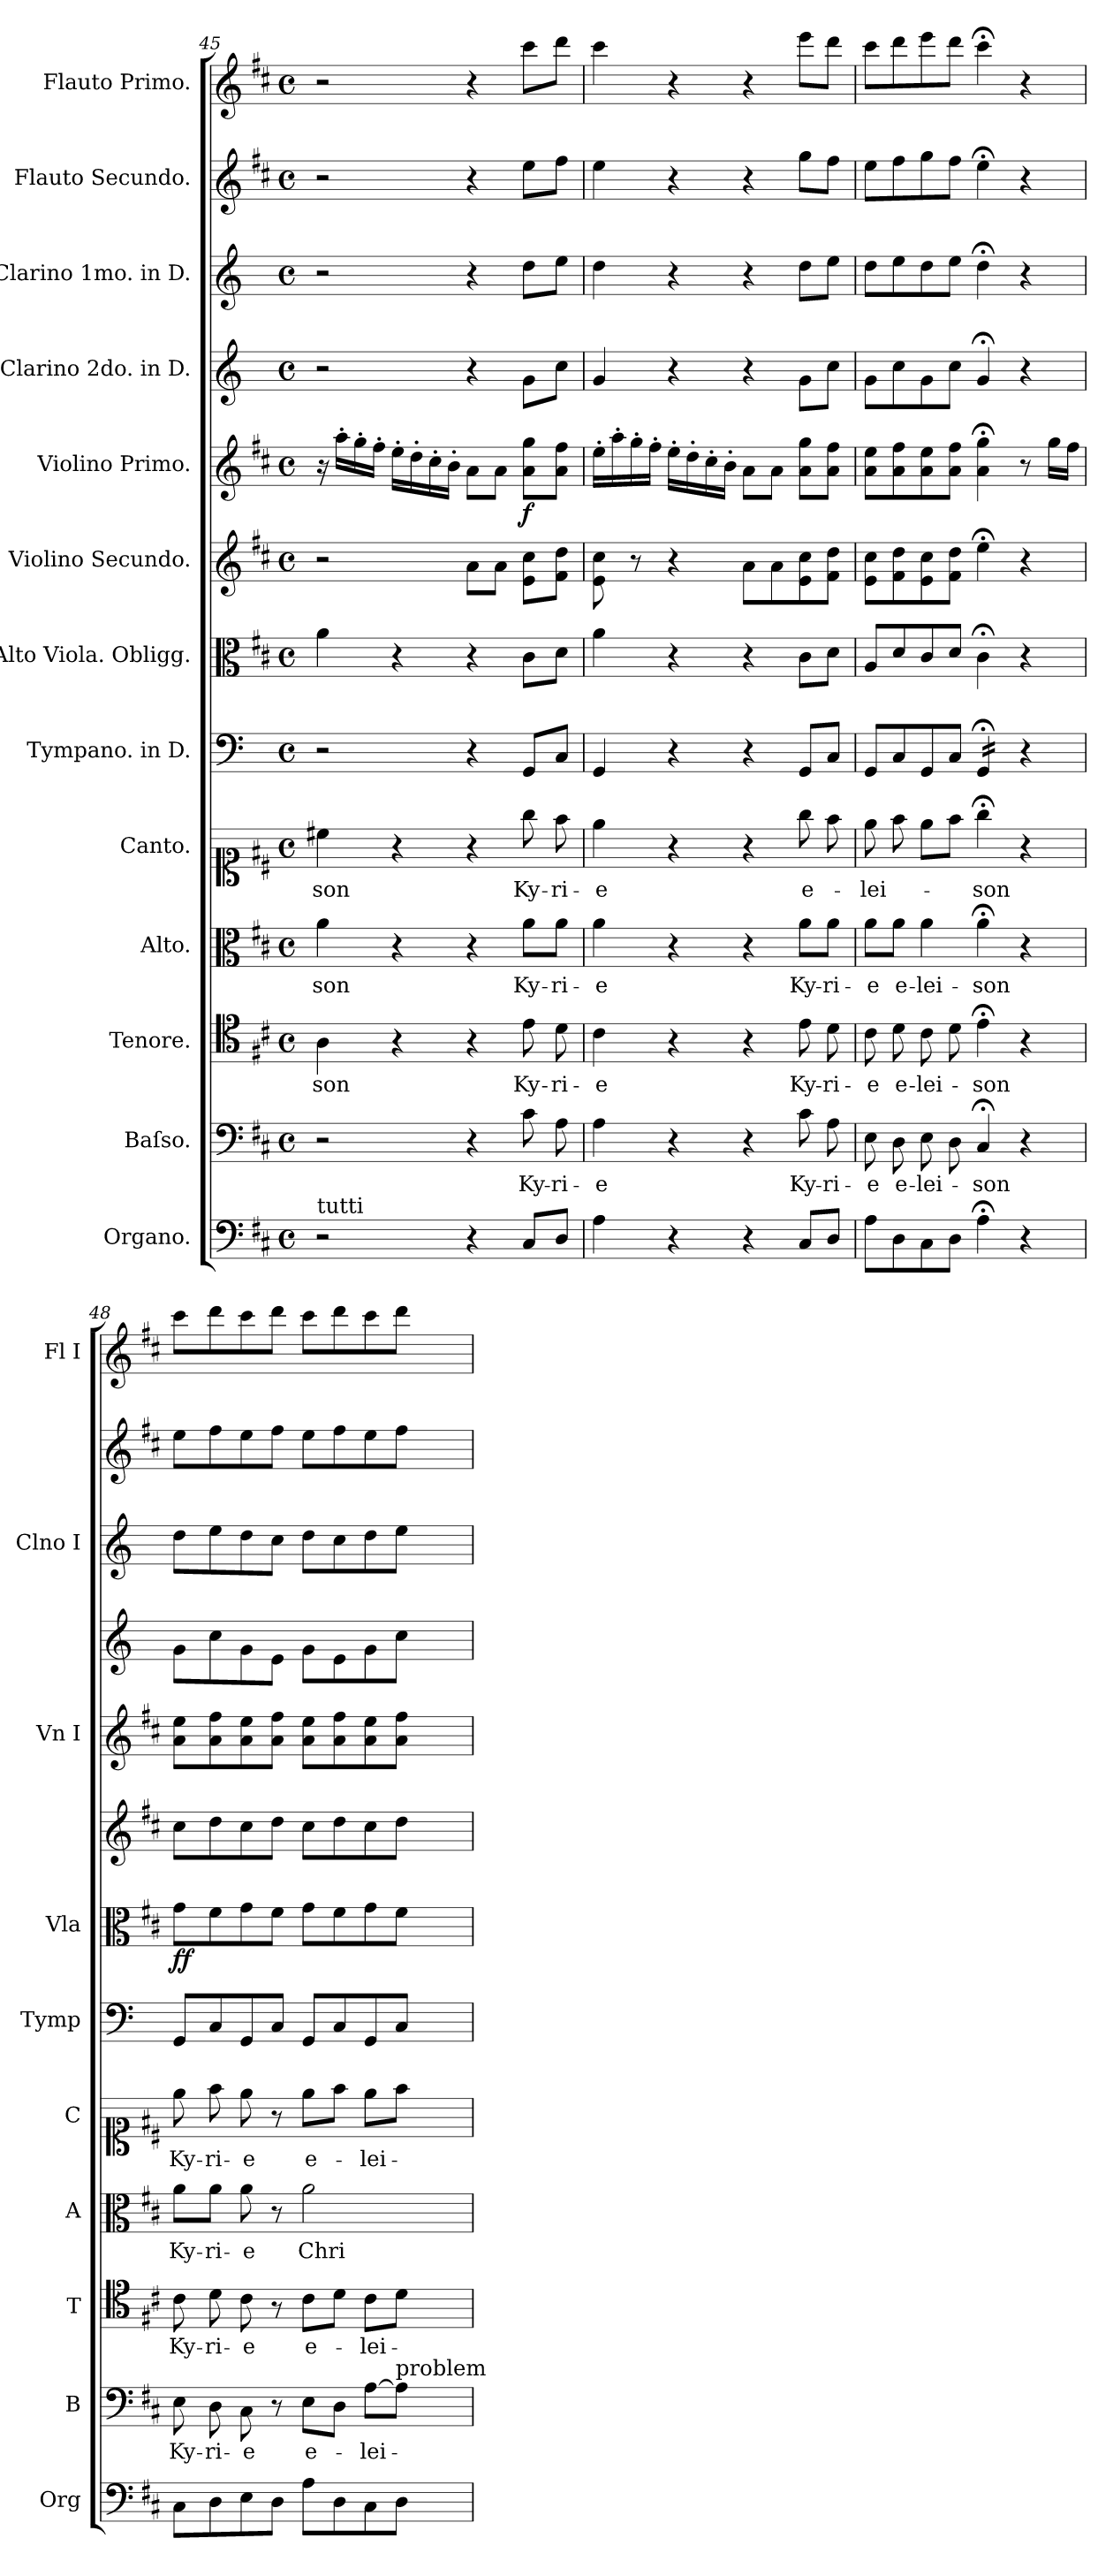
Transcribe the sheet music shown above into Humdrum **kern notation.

**kern	**kern	**text	**kern	**text	**kern	**text	**kern	**text	**kern	**kern	**dynam	**kern	**dynam	**kern	**dynam	**kern	**kern	**kern	**kern
*part13	*part12	*part12	*part11	*part11	*part10	*part10	*part9	*part9	*part8	*part7	*part7	*part6	*part6	*part5	*part5	*part4	*part3	*part2	*part1
*staff13	*staff12	*staff12	*staff11	*staff11	*staff10	*staff10	*staff9	*staff9	*staff8	*staff7	*staff7	*staff6	*staff6	*staff5	*staff5	*staff4	*staff3	*staff2	*staff1
*I"Organo.	*I"Baſso.	*	*I"Tenore.	*	*I"Alto.	*	*I"Canto.	*	*I"Tympano. in D.	*I"Alto Viola. Obligg.	*	*I"Violino Secundo.	*	*I"Violino Primo.	*	*I"Clarino 2do. in D.	*I"Clarino 1mo. in D.	*I"Flauto Secundo.	*I"Flauto Primo.
*I'Org	*I'B	*	*I'T	*	*I'A	*	*I'C	*	*I'Tymp	*I'Vla	*	*	*	*I'Vn I	*	*	*I'Clno I	*	*I'Fl I
*clefF4	*clefF4	*	*clefC4	*	*clefC3	*	*clefC1	*	*clefF4	*clefC3	*	*clefG2	*	*clefG2	*	*clefG2	*clefG2	*clefG2	*clefG2
*	*	*	*	*	*	*	*	*	*ITrd-1c-2	*	*	*	*	*	*	*ITrd-1c-2	*ITrd-1c-2	*	*
*k[f#c#]	*k[f#c#]	*	*k[f#c#]	*	*k[f#c#]	*	*k[f#c#]	*	*k[f#c#]	*k[f#c#]	*	*k[f#c#]	*	*k[f#c#]	*	*k[f#c#]	*k[f#c#]	*k[f#c#]	*k[f#c#]
*D:	*D:	*	*D:	*	*D:	*	*D:	*	*	*D:	*	*D:	*	*D:	*	*	*	*D:	*D:
*M4/4	*M4/4	*	*M4/4	*	*M4/4	*	*M4/4	*	*M4/4	*M4/4	*	*M4/4	*	*M4/4	*	*M4/4	*M4/4	*M4/4	*M4/4
*met(c)	*met(c)	*	*met(c)	*	*met(c)	*	*met(c)	*	*met(c)	*met(c)	*	*met(c)	*	*met(c)	*	*met(c)	*met(c)	*met(c)	*met(c)
=45	=45	=45	=45	=45	=45	=45	=45	=45	=45	=45	=45	=45	=45	=45	=45	=45	=45	=45	=45
!LO:TX:a:t=tutti	!	!	!	!	!	!	!	!	!	!	!	!	!	!	!	!	!	!	!
2r	2r	.	4A\	-son	4a\	-son	4cc#X\	-son	2r	4a\	.	2r	.	16r	.	2r	2r	2r	2r
.	.	.	.	.	.	.	.	.	.	.	.	.	.	16aa'\LL	.	.	.	.	.
.	.	.	.	.	.	.	.	.	.	.	.	.	.	16gg'\	.	.	.	.	.
.	.	.	.	.	.	.	.	.	.	.	.	.	.	16ff#'\JJ	.	.	.	.	.
.	.	.	4r	.	4r	.	4r	.	.	4r	.	.	.	16ee'\LL	.	.	.	.	.
.	.	.	.	.	.	.	.	.	.	.	.	.	.	16dd'\	.	.	.	.	.
.	.	.	.	.	.	.	.	.	.	.	.	.	.	16cc#'\	.	.	.	.	.
.	.	.	.	.	.	.	.	.	.	.	.	.	.	16b'\JJ	.	.	.	.	.
4r	4r	.	4r	.	4r	.	4r	.	4r	4r	.	8a\L	.	8a\L	.	4r	4r	4r	4r
.	.	.	.	.	.	.	.	.	.	.	.	8a\J	.	8a\J	.	.	.	.	.
8C#/L	8c#\	Ky-	8e\	Ky-	8a\L	Ky-	8gg\	Ky-	8AA/L	8c#\L	fo	8e\ 8cc#\L	fo	8a\ 8gg\L	f	8a\L	8ee\L	8ee\L	8ccc#\L
8D/J	8A\	-ri-	8d\	-ri-	8a\J	-ri-	8ff#\	-ri-	8D/J	8d\J	.	8f#\ 8dd\J	.	8a\ 8ff#\J	.	8dd\J	8ff#\J	8ff#\J	8ddd\J
=46	=46	=46	=46	=46	=46	=46	=46	=46	=46	=46	=46	=46	=46	=46	=46	=46	=46	=46	=46
4A\	4A\	-e	4c#\	-e	4a\	-e	4ee\	-e	4AA/	4a\	.	8e\ 8cc#\	.	16ee'\LL	.	4a/	4ee\	4ee\	4ccc#\
.	.	.	.	.	.	.	.	.	.	.	.	.	.	16aa'\	.	.	.	.	.
.	.	.	.	.	.	.	.	.	.	.	.	8r	.	16gg'\	.	.	.	.	.
.	.	.	.	.	.	.	.	.	.	.	.	.	.	16ff#'\JJ	.	.	.	.	.
4r	4r	.	4r	.	4r	.	4r	.	4r	4r	.	4r	.	16ee'\LL	.	4r	4r	4r	4r
.	.	.	.	.	.	.	.	.	.	.	.	.	.	16dd'\	.	.	.	.	.
.	.	.	.	.	.	.	.	.	.	.	.	.	.	16cc#'\	.	.	.	.	.
.	.	.	.	.	.	.	.	.	.	.	.	.	.	16b'\JJ	.	.	.	.	.
4r	4r	.	4r	.	4r	.	4r	.	4r	4r	.	8a\L	.	8a\L	.	4r	4r	4r	4r
.	.	.	.	.	.	.	.	.	.	.	.	8a\	.	8a\J	.	.	.	.	.
8C#/L	8c#\	Ky-	8e\	Ky-	8a\L	Ky-	8gg\	e-	8AA/L	8c#\L	.	8e\ 8cc#\	.	8a\ 8gg\L	.	8a\L	8ee\L	8gg\L	8eee\L
8D/J	8A\	-ri-	8d\	-ri-	8a\J	-ri-	8ff#\	.	8D/J	8d\J	.	8f#\ 8dd\J	.	8a\ 8ff#\J	.	8dd\J	8ff#\J	8ff#\J	8ddd\J
=47	=47	=47	=47	=47	=47	=47	=47	=47	=47	=47	=47	=47	=47	=47	=47	=47	=47	=47	=47
8A\L	8E\	-e	8c#\	-e	8a\L	-e	8ee\	-lei-	8AA/L	8A/L	.	8e\ 8cc#\L	.	8a\ 8ee\L	.	8a\L	8ee\L	8ee\L	8ccc#\L
8D\	8D\	e-	8d\	e-	8a\J	e-	8ff#\	.	8D/	8d/	.	8f#\ 8dd\	.	8a\ 8ff#\	.	8dd\	8ff#\	8ff#\	8ddd\
8C#\	8E\	-lei-	8c#\	-lei-	4a\	-lei-	8ee\L	.	8AA/	8c#/	.	8e\ 8cc#\	.	8a\ 8ee\	.	8a\	8ee\	8gg\	8eee\
8D\J	8D\	.	8d\	.	.	.	8ff#\J	.	8D/J	8d/J	.	8f#\ 8dd\J	.	8a\ 8ff#\J	.	8dd\J	8ff#\J	8ff#\J	8ddd\J
*	*	*	*	*	*	*	*	*	*tremolo	*	*	*	*	*	*	*	*	*	*
4A;<\	4C#;</	-son	4e;<\	-son	4a;\	-son	4gg;<\	-son	16AA;</LL	4c#;<\	.	4ee;<\	.	4a;<\ 4gg;<\	.	4a;</	4ee;<\	4ee;<\	4ccc#;<\
.	.	.	.	.	.	.	.	.	16AA;</	.	.	.	.	.	.	.	.	.	.
.	.	.	.	.	.	.	.	.	16AA;</	.	.	.	.	.	.	.	.	.	.
.	.	.	.	.	.	.	.	.	16AA;</JJ	.	.	.	.	.	.	.	.	.	.
*	*	*	*	*	*	*	*	*	*Xtremolo	*	*	*	*	*	*	*	*	*	*
4r	4r	.	4r	.	4r	.	4r	.	4r	4r	.	4r	ffo	8r	.	4r	4r	4r	4r
.	.	.	.	.	.	.	.	.	.	.	.	.	.	16gg\LL	fo	.	.	.	.
.	.	.	.	.	.	.	.	.	.	.	.	.	.	16ff#\JJ	.	.	.	.	.
=48	=48	=48	=48	=48	=48	=48	=48	=48	=48	=48	=48	=48	=48	=48	=48	=48	=48	=48	=48
8C#\L	8E\	Ky-	8c#\	Ky-	8a\L	Ky-	8ee\	Ky-	8AA/L	8g\L	ff	8cc#\L	.	8a\ 8ee\L	.	8a\L	8ee\L	8ee\L	8ccc#\L
8D\	8D\	-ri-	8d\	-ri-	8a\J	-ri-	8ff#\	-ri-	8D/	8f#\	.	8dd\	.	8a\ 8ff#\	.	8dd\	8ff#\	8ff#\	8ddd\
8E\	8C#\	-e	8c#\	-e	8a\	-e	8ee\	-e	8AA/	8g\	.	8cc#\	.	8a\ 8ee\	.	8a\	8ee\	8ee\	8ccc#\
8D\J	8r	.	8r	.	8r	.	8r	.	8D/J	8f#\J	.	8dd\J	.	8a\ 8ff#\J	.	8f#\J	8dd\J	8ff#\J	8ddd\J
8A\L	8E\L	e-	8c#\L	e-	2a\	Chri-	8ee\L	e-	8AA/L	8g\L	.	8cc#\L	.	8a\ 8ee\L	.	8a\L	8ee\L	8ee\L	8ccc#\L
8D\	8D\J	.	8d\J	.	.	.	8ff#\J	.	8D/	8f#\	.	8dd\	.	8a\ 8ff#\	.	8f#\	8dd\	8ff#\	8ddd\
8C#\	[8A\L	-lei-	8c#\L	-lei-	.	.	8ee\L	-lei-	8AA/	8g\	.	8cc#\	.	8a\ 8ee\	.	8a\	8ee\	8ee\	8ccc#\
!	!LO:TX:a:t=problem	!	!	!	!	!	!	!	!	!	!	!	!	!	!	!	!	!	!
8D\J	8A\J]	.	8d\J	.	.	.	8ff#\J	.	8D/J	8f#\J	.	8dd\J	.	8a\ 8ff#\J	.	8dd\J	8ff#\J	8ff#\J	8ddd\J
=	=	=	=	=	=	=	=	=	=	=	=	=	=	=	=	=	=	=	=
*-	*-	*-	*-	*-	*-	*-	*-	*-	*-	*-	*-	*-	*-	*-	*-	*-	*-	*-	*-
